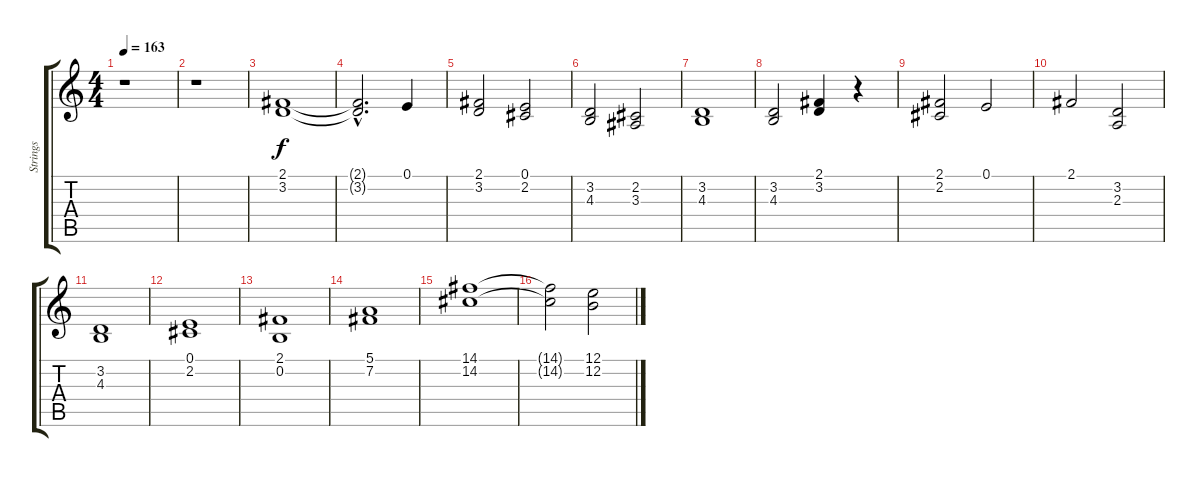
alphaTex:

\track ("Strings" "Strings") {instrument stringensemble1}
\staff {score tabs}
\tuning (E4 B3 G3 D3 A2 E2) {hide}
\ts (4 4)
\tempo 163
\clef g2
\ks c
r.1{dy f} |
r.1 |
(2.1 3.2).1 |
(2.1{t} 3.2{hac t}).2{d} 0.1.4 |
(2.1 3.2).2 (0.1 2.2).2 |
(3.2 4.3).2 (2.2 3.3).2 |
(3.2 4.3).1 |
(3.2 4.3).2 (2.1 3.2).4 r.4 |
(2.1 2.2).2 0.1.2 |
2.1.2 (3.2 2.3).2 |
(3.2 4.3).1 |
(0.1 2.2).1 |
(2.1 0.2).1 |
(5.1 7.2).1 |
(14.1 14.2).1 |
(14.1{t} 14.2{t}).2 (12.1 12.2).2
